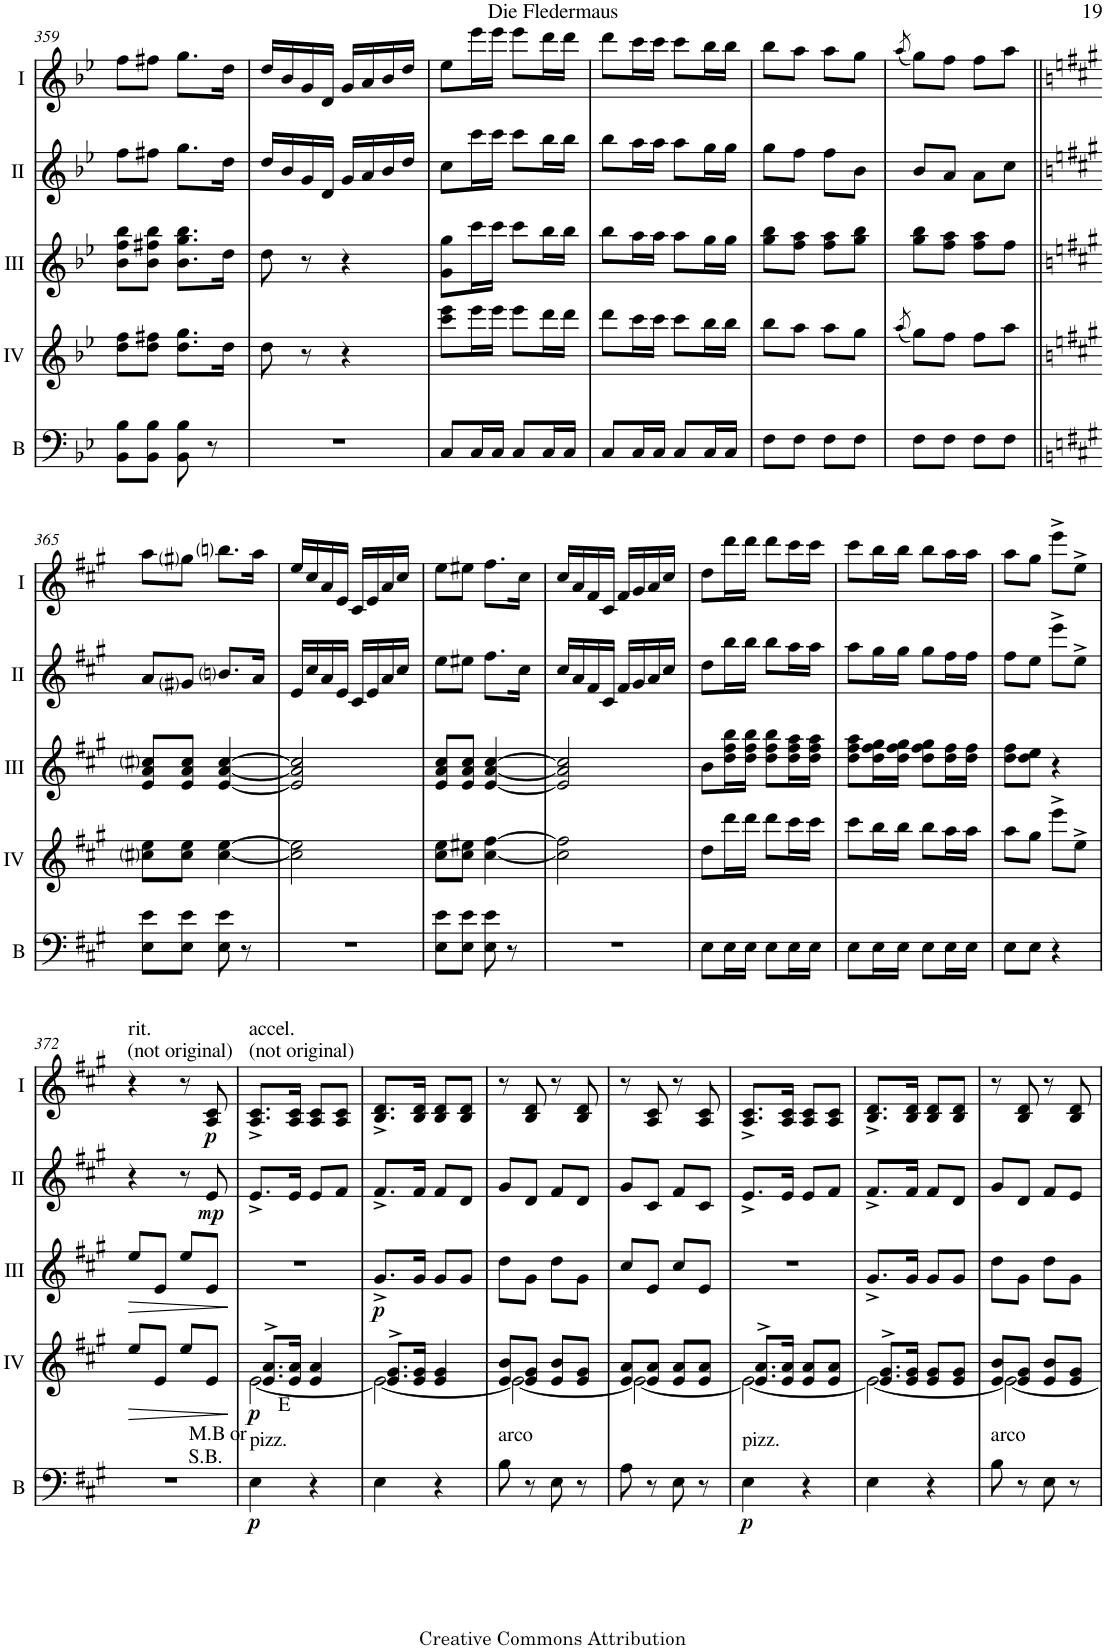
**kern	**dynam	**kern	**dynam	**kern	**dynam	**kern	**dynam	**kern	**dynam
*part5	*part5	*part4	*part4	*part3	*part3	*part2	*part2	*part1	*part1
*staff5	*staff5	*staff4	*staff4	*staff3	*staff3	*staff2	*staff2	*staff1	*staff1
*I"Bass	*	*I"Acc. 4	*	*I"Acc. 3	*	*I"Acc. 2	*	*I"Acc. 1	*
*I'B	*	*	*	*	*	*	*	*	*
!!LO:PB:g=z
*clefF4	*	*clefG2	*	*clefG2	*	*clefG2	*	*clefG2	*
*Trd7c12	*	*Trd7c12	*	*Trd7c12	*	*	*	*	*
*k[b-e-]	*	*k[b-e-]	*	*k[b-e-]	*	*k[b-e-]	*	*k[b-e-]	*
*M2/4	*	*M2/4	*	*M2/4	*	*M2/4	*	*M2/4	*
=359	=359	=359	=359	=359	=359	=359	=359	=359	=359
8BB-\ 8B-\L	.	8dd\ 8ff\L	.	8b-\ 8ff\ 8bb-\L	.	8ff\L	.	8ff\L	.
8BB-\ 8B-\J	.	8dd\ 8ff#X\J	.	8b-\ 8ff#X\ 8bb-\J	.	8ff#X\J	.	8ff#X\J	.
8BB-\ 8B-\	.	8.dd\ 8.gg\L	.	8.b-\ 8.gg\ 8.bb-\L	.	8.gg\L	.	8.gg\L	.
8r	.	.	.	.	.	.	.	.	.
.	.	16dd\Jk	.	16dd\Jk	.	16dd\Jk	.	16dd\Jk	.
=360	=360	=360	=360	=360	=360	=360	=360	=360	=360
2r	.	8dd\	.	8dd\	.	16dd/LL	.	16dd/LL	.
.	.	.	.	.	.	16b-/	.	16b-/	.
.	.	8r	.	8r	.	16g/	.	16g/	.
.	.	.	.	.	.	16d/JJ	.	16d/JJ	.
.	.	4r	.	4r	.	16g/LL	.	16g/LL	.
.	.	.	.	.	.	16a/	.	16a/	.
.	.	.	.	.	.	16b-/	.	16b-/	.
.	.	.	.	.	.	16dd/JJ	.	16dd/JJ	.
=361	=361	=361	=361	=361	=361	=361	=361	=361	=361
8C/L	.	8ccc\ 8eee-\L	.	8g\ 8gg\L	.	8cc\L	.	8ee-\L	.
16C/L	.	16eee-\L	.	16ccc\L	.	16ccc\L	.	16eee-\L	.
16C/JJ	.	16eee-\JJ	.	16ccc\JJ	.	16ccc\JJ	.	16eee-\JJ	.
8C/L	.	8eee-\L	.	8ccc\L	.	8ccc\L	.	8eee-\L	.
16C/L	.	16ddd\L	.	16bb-\L	.	16bb-\L	.	16ddd\L	.
16C/JJ	.	16ddd\JJ	.	16bb-\JJ	.	16bb-\JJ	.	16ddd\JJ	.
=362	=362	=362	=362	=362	=362	=362	=362	=362	=362
8C/L	.	8ddd\L	.	8bb-\L	.	8bb-\L	.	8ddd\L	.
16C/L	.	16ccc\L	.	16aa\L	.	16aa\L	.	16ccc\L	.
16C/JJ	.	16ccc\JJ	.	16aa\JJ	.	16aa\JJ	.	16ccc\JJ	.
8C/L	.	8ccc\L	.	8aa\L	.	8aa\L	.	8ccc\L	.
16C/L	.	16bb-\L	.	16gg\L	.	16gg\L	.	16bb-\L	.
16C/JJ	.	16bb-\JJ	.	16gg\JJ	.	16gg\JJ	.	16bb-\JJ	.
=363	=363	=363	=363	=363	=363	=363	=363	=363	=363
8F\L	.	8bb-\L	.	8gg\ 8bb-\L	.	8gg\L	.	8bb-\L	.
8F\J	.	8aa\J	.	8ff\ 8aa\J	.	8ff\J	.	8aa\J	.
8F\L	.	8aa\L	.	8ff\ 8aa\L	.	8ff\L	.	8aa\L	.
8F\J	.	8gg\J	.	8gg\ 8bb-\J	.	8b-\J	.	8gg\J	.
=364	=364	=364	=364	=364	=364	=364	=364	=364	=364
.	.	(8qaa/	.	.	.	.	.	(8qaa/	.
8F\L	.	8gg\L)	.	8gg\ 8bb-\L	.	8b-/L	.	8gg\L)	.
8F\J	.	8ff\J	.	8ff\ 8aa\J	.	8a/J	.	8ff\J	.
8F\L	.	8ff\L	.	8ff\ 8aa\L	.	8a\L	.	8ff\L	.
8F\J	.	8aa\J	.	8ff\J	.	8cc\J	.	8aa\J	.
!!LO:LB:g=z
=365||	=365||	=365||	=365||	=365||	=365||	=365||	=365||	=365||	=365||
*k[f#c#g#]	*	*k[f#c#g#]	*	*k[f#c#g#]	*	*k[f#c#g#]	*	*k[f#c#g#]	*
8E\ 8e\L	.	8cc#i\ 8ee\L	.	8e/ 8a/ 8cc#i/L	.	8a/L	.	8aa\L	.
8E\ 8e\J	.	8cc#\ 8ee\J	.	8e/ 8a/ 8cc#/J	.	8g#i/J	.	8gg#i\J	.
8E\ 8e\	.	[4cc#\ [4ee\	.	[4e/ [4a/ [4cc#/	.	8.bni/L	.	8.bbni\L	.
8r	.	.	.	.	.	.	.	.	.
.	.	.	.	.	.	16a/Jk	.	16aa\Jk	.
=366	=366	=366	=366	=366	=366	=366	=366	=366	=366
2r	.	2cc#\] 2ee\]	.	2e/] 2a/] 2cc#/]	.	16e/LL	.	16ee/LL	.
.	.	.	.	.	.	16cc#/	.	16cc#/	.
.	.	.	.	.	.	16a/	.	16a/	.
.	.	.	.	.	.	16e/JJ	.	16e/JJ	.
.	.	.	.	.	.	16c#/LL	.	16c#/LL	.
.	.	.	.	.	.	16e/	.	16e/	.
.	.	.	.	.	.	16a/	.	16a/	.
.	.	.	.	.	.	16cc#/JJ	.	16cc#/JJ	.
=367	=367	=367	=367	=367	=367	=367	=367	=367	=367
8E\ 8e\L	.	8cc#\ 8ee\L	.	8e/ 8a/ 8cc#/L	.	8ee\L	.	8ee\L	.
8E\ 8e\J	.	8cc#\ 8ee#X\J	.	8e/ 8a/ 8cc#/J	.	8ee#X\J	.	8ee#X\J	.
8E\ 8e\	.	[4cc#\ [4ff#\	.	[4e/ [4a/ [4cc#/	.	8.ff#\L	.	8.ff#\L	.
8r	.	.	.	.	.	.	.	.	.
.	.	.	.	.	.	16cc#\Jk	.	16cc#\Jk	.
=368	=368	=368	=368	=368	=368	=368	=368	=368	=368
2r	.	2cc#\] 2ff#\]	.	2e/] 2a/] 2cc#/]	.	16cc#/LL	.	16cc#/LL	.
.	.	.	.	.	.	16a/	.	16a/	.
.	.	.	.	.	.	16f#/	.	16f#/	.
.	.	.	.	.	.	16c#/JJ	.	16c#/JJ	.
.	.	.	.	.	.	16f#/LL	.	16f#/LL	.
.	.	.	.	.	.	16g#/	.	16g#/	.
.	.	.	.	.	.	16a/	.	16a/	.
.	.	.	.	.	.	16cc#/JJ	.	16cc#/JJ	.
=369	=369	=369	=369	=369	=369	=369	=369	=369	=369
8E\L	.	8dd\L	.	8b\L	.	8dd\L	.	8dd\L	.
16E\L	.	16ddd\L	.	16dd\ 16ff#\ 16bb\L	.	16bb\L	.	16ddd\L	.
16E\JJ	.	16ddd\JJ	.	16dd\ 16ff#\ 16bb\JJ	.	16bb\JJ	.	16ddd\JJ	.
8E\L	.	8ddd\L	.	8dd\ 8ff#\ 8bb\L	.	8bb\L	.	8ddd\L	.
16E\L	.	16ccc#\L	.	16dd\ 16ff#\ 16aa\L	.	16aa\L	.	16ccc#\L	.
16E\JJ	.	16ccc#\JJ	.	16dd\ 16ff#\ 16aa\JJ	.	16aa\JJ	.	16ccc#\JJ	.
=370	=370	=370	=370	=370	=370	=370	=370	=370	=370
8E\L	.	8ccc#\L	.	8dd\ 8ff#\ 8aa\L	.	8aa\L	.	8ccc#\L	.
16E\L	.	16bb\L	.	16dd\ 16ff#\ 16gg#\L	.	16gg#\L	.	16bb\L	.
16E\JJ	.	16bb\JJ	.	16dd\ 16ff#\ 16gg#\JJ	.	16gg#\JJ	.	16bb\JJ	.
8E\L	.	8bb\L	.	8dd\ 8ff#\ 8gg#\L	.	8gg#\L	.	8bb\L	.
16E\L	.	16aa\L	.	16dd\ 16ff#\L	.	16ff#\L	.	16aa\L	.
16E\JJ	.	16aa\JJ	.	16dd\ 16ff#\JJ	.	16ff#\JJ	.	16aa\JJ	.
=371	=371	=371	=371	=371	=371	=371	=371	=371	=371
8E\L	.	8aa\L	.	8dd\ 8ff#\L	.	8ff#\L	.	8aa\L	.
8E\J	.	8gg#\J	.	8dd\ 8ee\J	.	8ee\J	.	8gg#\J	.
4r	.	8eee^\L	.	4r	.	8eee^\L	.	8eee^\L	.
.	.	8ee^\J	.	.	.	8ee^\J	.	8ee^\J	.
!!LO:LB:g=z
=372	=372	=372	=372	=372	=372	=372	=372	=372	=372
!	!	!	!	!	!	!	!	!LO:TX:a:t=rit.	!
!	!	!	!	!	!	!	!	!LO:TX:a:t=(not original)	!
!	!	!	!LO:HP:b	!	!LO:HP:b	!	!	!	!
2r	.	8ee/L	>	8ee/L	>	4r	.	4r	.
.	.	8e/J	.	8e/J	.	.	.	.	.
.	.	8ee/L	.	8ee/L	.	8r	.	8r	.
!	!	!	!	!	!	!	!LO:DY:b	!	!LO:DY:b
.	.	8e/J	.	8e/J	.	8e/	mp	8A/ 8c#/	p
.	.	.	]	.	]	.	.	.	.
=373	=373	=373	=373	=373	=373	=373	=373	=373	=373
*	*	*^	*	*	*	*	*	*	*
!	!	!	!	!	!	!	!	!	!LO:TX:a:t=accel.	!
!	!	!	!	!	!	!	!	!	!LO:TX:a:t=(not original)	!
!	!	!LO:TX:b:t=E	!	!	!	!	!	!	!	!
!	!	!LO:TX:b:t=M.B or	!	!	!	!	!	!	!	!
!	!	!LO:TX:b:t=S.B.	!	!	!	!	!	!	!	!
!LO:TX:a:t=pizz.	!	!	!	!	!	!	!	!	!	!
!	!LO:DY:b	!	!	!LO:DY:b	!	!	!	!	!	!
4E\	p	8.e/^ 8.a/^L	[2e\	p	2r	.	8.e^/L	.	8.A/^ 8.c#/^L	.
.	.	16e/ 16a/Jk	.	.	.	.	16e/Jk	.	16A/ 16c#/Jk	.
4r	.	4e/ 4a/	.	.	.	.	8e/L	.	8A/ 8c#/L	.
.	.	.	.	.	.	.	8f#/J	.	8A/ 8c#/J	.
=374	=374	=374	=374	=374	=374	=374	=374	=374	=374	=374
!	!	!	!	!	!	!LO:DY:b	!	!	!	!
4E\	.	8.e/^ 8.g#/^L	2e\_	.	8.g#^/L	p	8.f#^/L	.	8.B/^ 8.d/^L	.
.	.	16e/ 16g#/Jk	.	.	16g#/Jk	.	16f#/Jk	.	16B/ 16d/Jk	.
4r	.	4e/ 4g#/	.	.	8g#/L	.	8f#/L	.	8B/ 8d/L	.
.	.	.	.	.	8g#/J	.	8d/J	.	8B/ 8d/J	.
=375	=375	=375	=375	=375	=375	=375	=375	=375	=375	=375
!LO:TX:a:t=arco	!	!	!	!	!	!	!	!	!	!
8B\	.	8e/ 8b/L	2e\_	.	8dd\L	.	8g#/L	.	8r	.
8r	.	8e/ 8g#/J	.	.	8g#\J	.	8d/J	.	8B/ 8d/	.
8E\	.	8e/ 8b/L	.	.	8dd\L	.	8f#/L	.	8r	.
8r	.	8e/ 8g#/J	.	.	8g#\J	.	8d/J	.	8B/ 8d/	.
=376	=376	=376	=376	=376	=376	=376	=376	=376	=376	=376
8A\	.	8e/ 8a/L	2e\_	.	8cc#/L	.	8g#/L	.	8r	.
8r	.	8e/ 8a/J	.	.	8e/J	.	8c#/J	.	8A/ 8c#/	.
8E\	.	8e/ 8a/L	.	.	8cc#/L	.	8f#/L	.	8r	.
8r	.	8e/ 8a/J	.	.	8e/J	.	8c#/J	.	8A/ 8c#/	.
=377	=377	=377	=377	=377	=377	=377	=377	=377	=377	=377
!LO:TX:a:t=pizz.	!	!	!	!	!	!	!	!	!	!
!	!LO:DY:b	!	!	!	!	!	!	!	!	!
4E\	p	8.e/^ 8.a/^L	2e\_	.	2r	.	8.e^/L	.	8.A/^ 8.c#/^L	.
.	.	16e/ 16a/Jk	.	.	.	.	16e/Jk	.	16A/ 16c#/Jk	.
4r	.	8e/ 8a/L	.	.	.	.	8e/L	.	8A/ 8c#/L	.
.	.	8e/ 8a/J	.	.	.	.	8f#/J	.	8A/ 8c#/J	.
=378	=378	=378	=378	=378	=378	=378	=378	=378	=378	=378
4E\	.	8.e/^ 8.g#/^L	2e\_	.	8.g#^/L	.	8.f#^/L	.	8.B/^ 8.d/^L	.
.	.	16e/ 16g#/Jk	.	.	16g#/Jk	.	16f#/Jk	.	16B/ 16d/Jk	.
4r	.	8e/ 8g#/L	.	.	8g#/L	.	8f#/L	.	8B/ 8d/L	.
.	.	8e/ 8g#/J	.	.	8g#/J	.	8d/J	.	8B/ 8d/J	.
=379	=379	=379	=379	=379	=379	=379	=379	=379	=379	=379
!LO:TX:a:t=arco	!	!	!	!	!	!	!	!	!	!
8B\	.	8e/ 8b/L	2e\_	.	8dd\L	.	8g#/L	.	8r	.
8r	.	8e/ 8g#/J	.	.	8g#\J	.	8d/J	.	8B/ 8d/	.
8E\	.	8e/ 8b/L	.	.	8dd\L	.	8f#/L	.	8r	.
8r	.	8e/ 8g#/J	.	.	8g#\J	.	8e/J	.	8B/ 8d/	.
*	*	*v	*v	*	*	*	*	*	*	*
=	=	=	=	=	=	=	=	=	=
*-	*-	*-	*-	*-	*-	*-	*-	*-	*-
